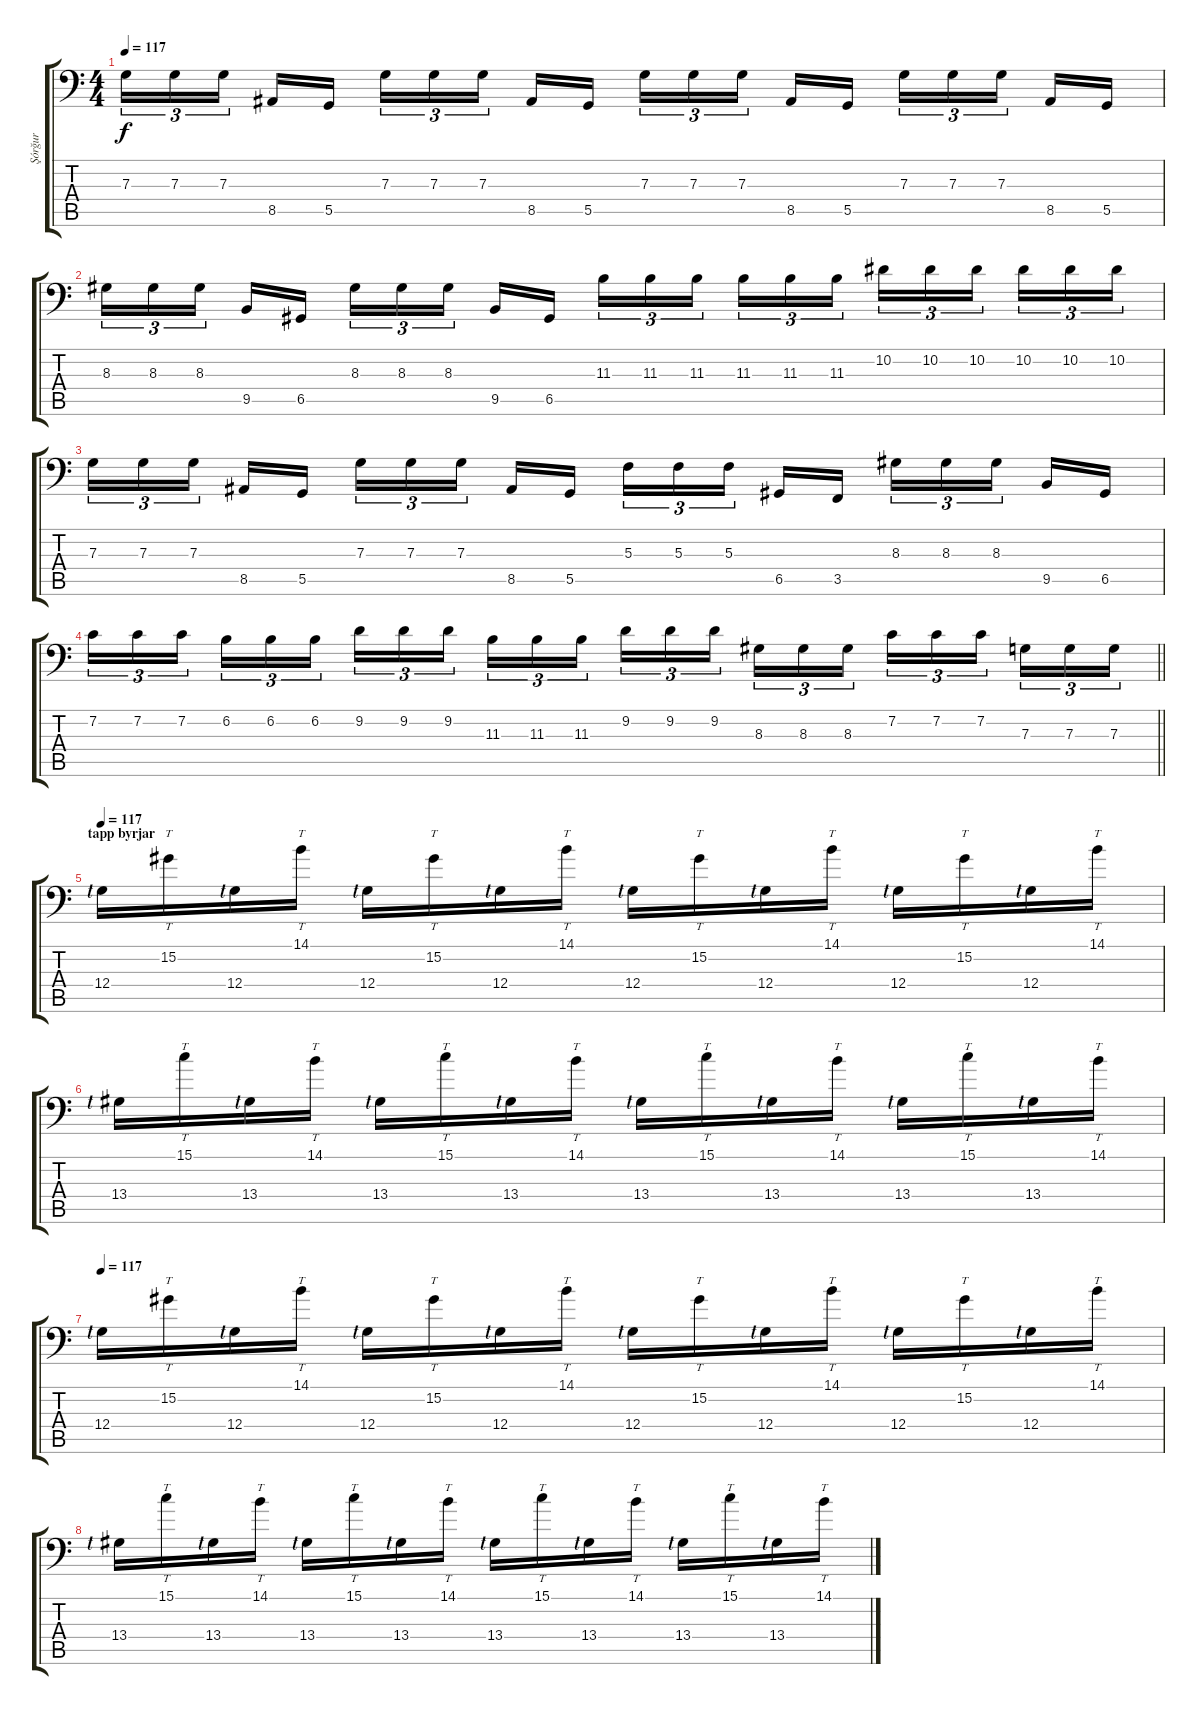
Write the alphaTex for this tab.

\track ("Şórğur " "Şórğur ") {instrument distortionguitar}
\staff {score tabs}
\tuning (A2 F2 C2 G1 D1 A0) {hide}
\ts (4 4)
\tempo 115
\tempo 117
\clef f4
\ks c
7.3.16{tu (3 2) dy f} 7.3.16{tu (3 2)} 7.3.16{tu (3 2) beam splitsecondary} 8.5.16 5.5.16 7.3.16{tu (3 2)} 7.3.16{tu (3 2)} 7.3.16{tu (3 2) beam splitsecondary} 8.5.16 5.5.16 7.3.16{tu (3 2)} 7.3.16{tu (3 2)} 7.3.16{tu (3 2) beam splitsecondary} 8.5.16 5.5.16 7.3.16{tu (3 2)} 7.3.16{tu (3 2)} 7.3.16{tu (3 2) beam splitsecondary} 8.5.16 5.5.16 |
8.3.16{tu (3 2)} 8.3.16{tu (3 2)} 8.3.16{tu (3 2) beam splitsecondary} 9.5.16 6.5.16 8.3.16{tu (3 2)} 8.3.16{tu (3 2)} 8.3.16{tu (3 2) beam splitsecondary} 9.5.16 6.5.16 11.3.16{tu (3 2)} 11.3.16{tu (3 2)} 11.3.16{tu (3 2) beam splitsecondary} 11.3.16{tu (3 2)} 11.3.16{tu (3 2)} 11.3.16{tu (3 2)} 10.2.16{tu (3 2)} 10.2.16{tu (3 2)} 10.2.16{tu (3 2) beam splitsecondary} 10.2.16{tu (3 2)} 10.2.16{tu (3 2)} 10.2.16{tu (3 2)} |
7.3.16{tu (3 2)} 7.3.16{tu (3 2)} 7.3.16{tu (3 2) beam splitsecondary} 8.5.16 5.5.16 7.3.16{tu (3 2)} 7.3.16{tu (3 2)} 7.3.16{tu (3 2) beam splitsecondary} 8.5.16 5.5.16 5.3.16{tu (3 2)} 5.3.16{tu (3 2)} 5.3.16{tu (3 2) beam splitsecondary} 6.5.16 3.5.16 8.3.16{tu (3 2)} 8.3.16{tu (3 2)} 8.3.16{tu (3 2) beam splitsecondary} 9.5.16 6.5.16 |
\barLineRight lightlight
7.2.16{tu (3 2)} 7.2.16{tu (3 2)} 7.2.16{tu (3 2) beam splitsecondary} 6.2.16{tu (3 2)} 6.2.16{tu (3 2)} 6.2.16{tu (3 2)} 9.2.16{tu (3 2)} 9.2.16{tu (3 2)} 9.2.16{tu (3 2) beam splitsecondary} 11.3.16{tu (3 2)} 11.3.16{tu (3 2)} 11.3.16{tu (3 2)} 9.2.16{tu (3 2)} 9.2.16{tu (3 2)} 9.2.16{tu (3 2) beam splitsecondary} 8.3.16{tu (3 2)} 8.3.16{tu (3 2)} 8.3.16{tu (3 2)} 7.2.16{tu (3 2)} 7.2.16{tu (3 2)} 7.2.16{tu (3 2) beam splitsecondary} 7.3.16{tu (3 2)} 7.3.16{tu (3 2)} 7.3.16{tu (3 2)} |
\section ("" "tapp byrjar")
\tempo 117
12.4{lf 1}.16 15.2.16{tt} 12.4{lf 1}.16 14.1.16{tt} 12.4{lf 1}.16 15.2.16{tt} 12.4{lf 1}.16 14.1.16{tt} 12.4{lf 1}.16 15.2.16{tt} 12.4{lf 1}.16 14.1.16{tt} 12.4{lf 1}.16 15.2.16{tt} 12.4{lf 1}.16 14.1.16{tt} |
13.4{lf 1}.16 15.1.16{tt} 13.4{lf 1}.16 14.1.16{tt} 13.4{lf 1}.16 15.1.16{tt} 13.4{lf 1}.16 14.1.16{tt} 13.4{lf 1}.16 15.1.16{tt} 13.4{lf 1}.16 14.1.16{tt} 13.4{lf 1}.16 15.1.16{tt} 13.4{lf 1}.16 14.1.16{tt} |
\tempo 117
12.4{lf 1}.16 15.2.16{tt} 12.4{lf 1}.16 14.1.16{tt} 12.4{lf 1}.16 15.2.16{tt} 12.4{lf 1}.16 14.1.16{tt} 12.4{lf 1}.16 15.2.16{tt} 12.4{lf 1}.16 14.1.16{tt} 12.4{lf 1}.16 15.2.16{tt} 12.4{lf 1}.16 14.1.16{tt} |
13.4{lf 1}.16 15.1.16{tt} 13.4{lf 1}.16 14.1.16{tt} 13.4{lf 1}.16 15.1.16{tt} 13.4{lf 1}.16 14.1.16{tt} 13.4{lf 1}.16 15.1.16{tt} 13.4{lf 1}.16 14.1.16{tt} 13.4{lf 1}.16 15.1.16{tt} 13.4{lf 1}.16 14.1.16{tt}
